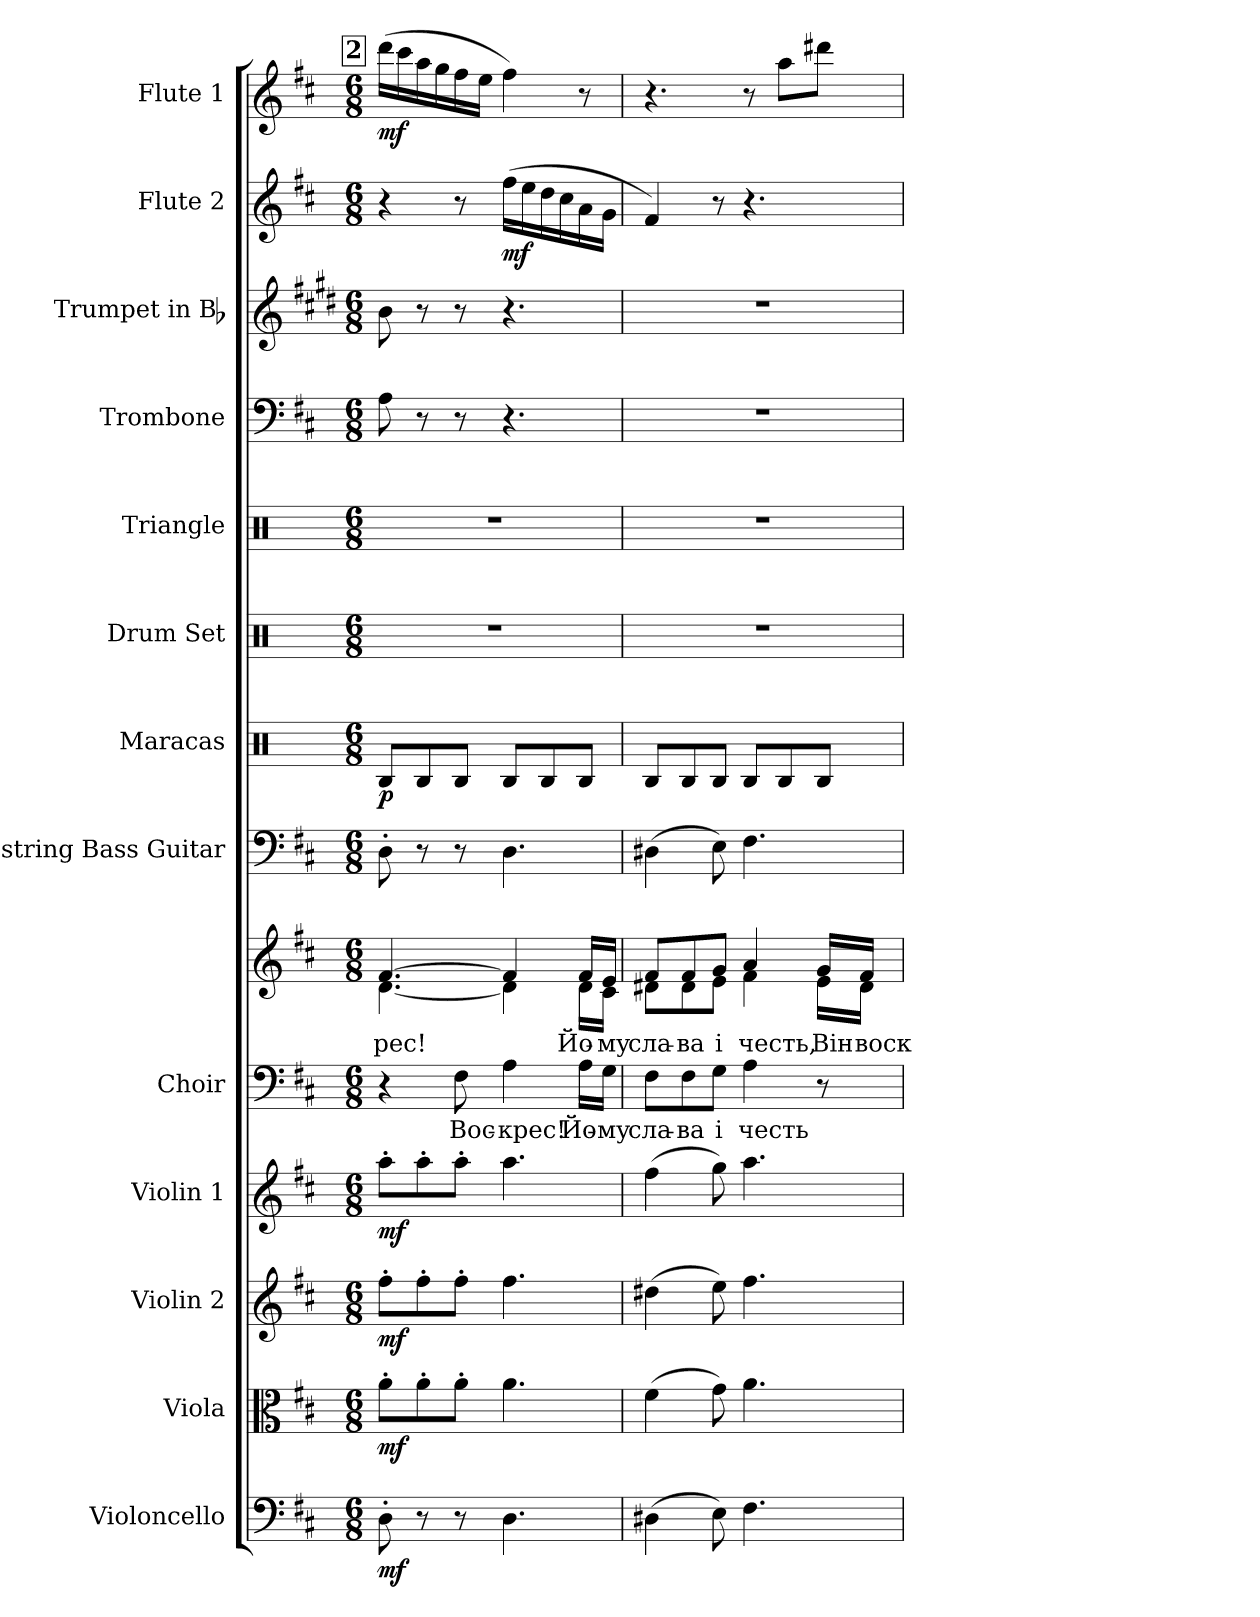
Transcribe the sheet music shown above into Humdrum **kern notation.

**kern	**dynam	**kern	**dynam	**kern	**dynam	**kern	**dynam	**kern	**text	**kern	**text	**kern	**kern	**dynam	**kern	**kern	**kern	**kern	**kern	**dynam	**kern	**dynam
*part13	*part13	*part12	*part12	*part11	*part11	*part10	*part10	*part9	*part9	*part9	*part9	*part8	*part7	*part7	*part6	*part5	*part4	*part3	*part2	*part2	*part1	*part1
*staff14	*staff14	*staff13	*staff13	*staff12	*staff12	*staff11	*staff11	*staff10	*staff10	*staff9	*staff9	*staff8	*staff7	*staff7	*staff6	*staff5	*staff4	*staff3	*staff2	*staff2	*staff1	*staff1
*I"Violoncello	*	*I"Viola	*	*I"Violin 2	*	*I"Violin 1	*	*I"Choir	*	*	*	*I"6-string Bass Guitar	*I"Maracas	*	*I"Drum Set	*I"Triangle	*I"Trombone	*I"Trumpet in Bb	*I"Flute 2	*	*I"Flute 1	*
*I'Vc.	*	*I'Vla.	*	*I'Vln. 2	*	*I'Vln. 1	*	*I'Choir	*	*	*	*I'Bass	*I'Mrcs.	*	*I'Dr.	*I'Tri.	*I'Tbn.	*I'Tpt.	*I'Fl.	*	*I'Fl.	*
*clefF4	*	*clefC3	*	*clefG2	*	*clefG2	*	*clefF4	*	*clefG2	*	*clefF4	*clefX	*	*clefX	*clefX	*clefF4	*clefG2	*clefG2	*	*clefG2	*
*	*	*	*	*	*	*	*	*	*	*	*	*ITrd7c12	*	*	*	*	*	*ITrd1c2	*	*	*	*
*k[f#c#]	*	*k[f#c#]	*	*k[f#c#]	*	*k[f#c#]	*	*k[f#c#]	*	*k[f#c#]	*	*k[f#c#]	*k[]	*	*k[]	*k[]	*k[f#c#]	*k[f#c#]	*k[f#c#]	*	*k[f#c#]	*
*b:	*	*b:	*	*b:	*	*b:	*	*b:	*	*b:	*	*b:	*C:	*	*C:	*C:	*b:	*b:	*b:	*	*b:	*
*M6/8	*	*M6/8	*	*M6/8	*	*M6/8	*	*M6/8	*	*M6/8	*	*M6/8	*M6/8	*	*M6/8	*M6/8	*M6/8	*M6/8	*M6/8	*	*M6/8	*
!!LO:REH:place=s1:B:color=#000000:enc=box:fs=15.7124:t=2
=13	=13	=13	=13	=13	=13	=13	=13	=13	=13	=13	=13	=13	=13	=13	=13	=13	=13	=13	=13	=13	=13	=13
*	*	*	*	*	*	*	*	*	*	*^	*	*	*	*	*	*	*	*	*	*	*	*
!	!	!	!	!	!	!	!	!	!	!	!	!LO:LY:b:color=#000000	!	!	!	!LO:N:vis=1	!LO:N:vis=1	!	!	!	!	!	!
8D'i\	mf	8a'i\L	mf	8ff#'i\L	mf	8aa'i\L	mf	4r	.	[>4.f#i/	[<4.di\	-рес!	8DD'i\	8RBi/L	p	2.r	2.r	8Ai\	8ai\	4r	.	(16dddi\LL	mf
.	.	.	.	.	.	.	.	.	.	.	.	.	.	.	.	.	.	.	.	.	.	16ccc#i\	.
8r	.	8a'i\	.	8ff#'i\	.	8aa'i\	.	.	.	.	.	.	8r	8RBi/	.	.	.	8r	8r	.	.	16aai\	.
.	.	.	.	.	.	.	.	.	.	.	.	.	.	.	.	.	.	.	.	.	.	16ggi\	.
!	!	!	!	!	!	!	!	!	!LO:LY:a:color=#000000	!	!	!	!	!	!	!	!	!	!	!	!	!	!
8r	.	8a'i\J	.	8ff#'i\J	.	8aa'i\J	.	8F#i\	Вос-	.	.	.	8r	8RBi/J	.	.	.	8r	8r	8r	.	16ff#i\	.
.	.	.	.	.	.	.	.	.	.	.	.	.	.	.	.	.	.	.	.	.	.	16eei\JJ	.
!	!	!	!	!	!	!	!	!	!LO:LY:a:color=#000000	!	!	!	!	!	!	!	!	!	!	!	!	!	!
4.Di\	.	4.ai\	.	4.ff#i\	.	4.aai\	.	4Ai\	-крес!	4f#i/]	4di\]	.	4.DDi\	8RBi/L	.	.	.	4.r	4.r	(16ff#i\LL	mf	4ff#i\)	.
.	.	.	.	.	.	.	.	.	.	.	.	.	.	.	.	.	.	.	.	16eei\	.	.	.
.	.	.	.	.	.	.	.	.	.	.	.	.	.	8RBi/	.	.	.	.	.	16ddi\	.	.	.
.	.	.	.	.	.	.	.	.	.	.	.	.	.	.	.	.	.	.	.	16cc#i\	.	.	.
!	!	!	!	!	!	!	!	!	!LO:LY:a:color=#000000	!	!	!	!	!	!	!	!	!	!	!	!	!	!
!	!	!	!	!	!	!	!	!	!	!	!	!LO:LY:b:color=#000000	!	!	!	!	!	!	!	!	!	!	!
.	.	.	.	.	.	.	.	16Ai\LL	Йо-	16f#i/LL	16di\LL	Йо-	.	8RBi/J	.	.	.	.	.	16ai\	.	8r	.
!	!	!	!	!	!	!	!	!	!LO:LY:a:color=#000000	!	!	!	!	!	!	!	!	!	!	!	!	!	!
!	!	!	!	!	!	!	!	!	!	!	!	!LO:LY:b:color=#000000	!	!	!	!	!	!	!	!	!	!	!
.	.	.	.	.	.	.	.	16Gi\JJ	-му	16ei/JJ	16c#i\JJ	-му	.	.	.	.	.	.	.	16gi\JJ	.	.	.
=14	=14	=14	=14	=14	=14	=14	=14	=14	=14	=14	=14	=14	=14	=14	=14	=14	=14	=14	=14	=14	=14	=14	=14
!	!	!	!	!	!	!	!	!	!LO:LY:a:color=#000000	!	!	!	!	!	!	!	!	!	!	!	!	!	!
!	!	!	!	!	!	!	!	!	!	!	!	!LO:LY:b:color=#000000	!	!	!	!LO:N:vis=1	!LO:N:vis=1	!LO:N:vis=1	!LO:N:vis=1	!	!	!	!
(4D#Xi\	.	(4f#i\	.	(4dd#Xi\	.	(4ff#i\	.	8F#i\L	сла-	8f#i/L	8d#Xi\L	сла-	(4DD#Xi\	8RBi/L	.	2.r	2.r	2.r	2.r	4f#i/)	.	4.r	.
!	!	!	!	!	!	!	!	!	!LO:LY:a:color=#000000	!	!	!	!	!	!	!	!	!	!	!	!	!	!
!	!	!	!	!	!	!	!	!	!	!	!	!LO:LY:b:color=#000000	!	!	!	!	!	!	!	!	!	!	!
.	.	.	.	.	.	.	.	8F#i\	-ва	8f#i/	8d#i\	-ва	.	8RBi/	.	.	.	.	.	.	.	.	.
!	!	!	!	!	!	!	!	!	!LO:LY:a:color=#000000	!	!	!	!	!	!	!	!	!	!	!	!	!	!
!	!	!	!	!	!	!	!	!	!	!	!	!LO:LY:b:color=#000000	!	!	!	!	!	!	!	!	!	!	!
8Ei\)	.	8gi\)	.	8eei\)	.	8ggi\)	.	8Gi\J	і	8gi/J	8ei\J	і	8EEi\)	8RBi/J	.	.	.	.	.	8r	.	.	.
!	!	!	!	!	!	!	!	!	!LO:LY:a:color=#000000	!	!	!	!	!	!	!	!	!	!	!	!	!	!
!	!	!	!	!	!	!	!	!	!	!	!	!LO:LY:b:color=#000000	!	!	!	!	!	!	!	!	!	!	!
4.F#i\	.	4.ai\	.	4.ff#i\	.	4.aai\	.	4Ai\	честь	4ai/	4f#i\	честь,	4.FF#i\	8RBi/L	.	.	.	.	.	4.r	.	8r	.
.	.	.	.	.	.	.	.	.	.	.	.	.	.	8RBi/	.	.	.	.	.	.	.	8aai\L	.
!	!	!	!	!	!	!	!	!	!	!	!	!LO:LY:b:color=#000000	!	!	!	!	!	!	!	!	!	!	!
.	.	.	.	.	.	.	.	8r	.	16gi/LL	16ei\LL	Він	.	8RBi/J	.	.	.	.	.	.	.	8ddd#Xi\J	.
!	!	!	!	!	!	!	!	!	!	!	!	!LO:LY:b:color=#000000	!	!	!	!	!	!	!	!	!	!	!
.	.	.	.	.	.	.	.	.	.	16f#i/JJ	16d#i\JJ	воск-	.	.	.	.	.	.	.	.	.	.	.
*	*	*	*	*	*	*	*	*	*	*v	*v	*	*	*	*	*	*	*	*	*	*	*	*
=	=	=	=	=	=	=	=	=	=	=	=	=	=	=	=	=	=	=	=	=	=	=
*-	*-	*-	*-	*-	*-	*-	*-	*-	*-	*-	*-	*-	*-	*-	*-	*-	*-	*-	*-	*-	*-	*-
